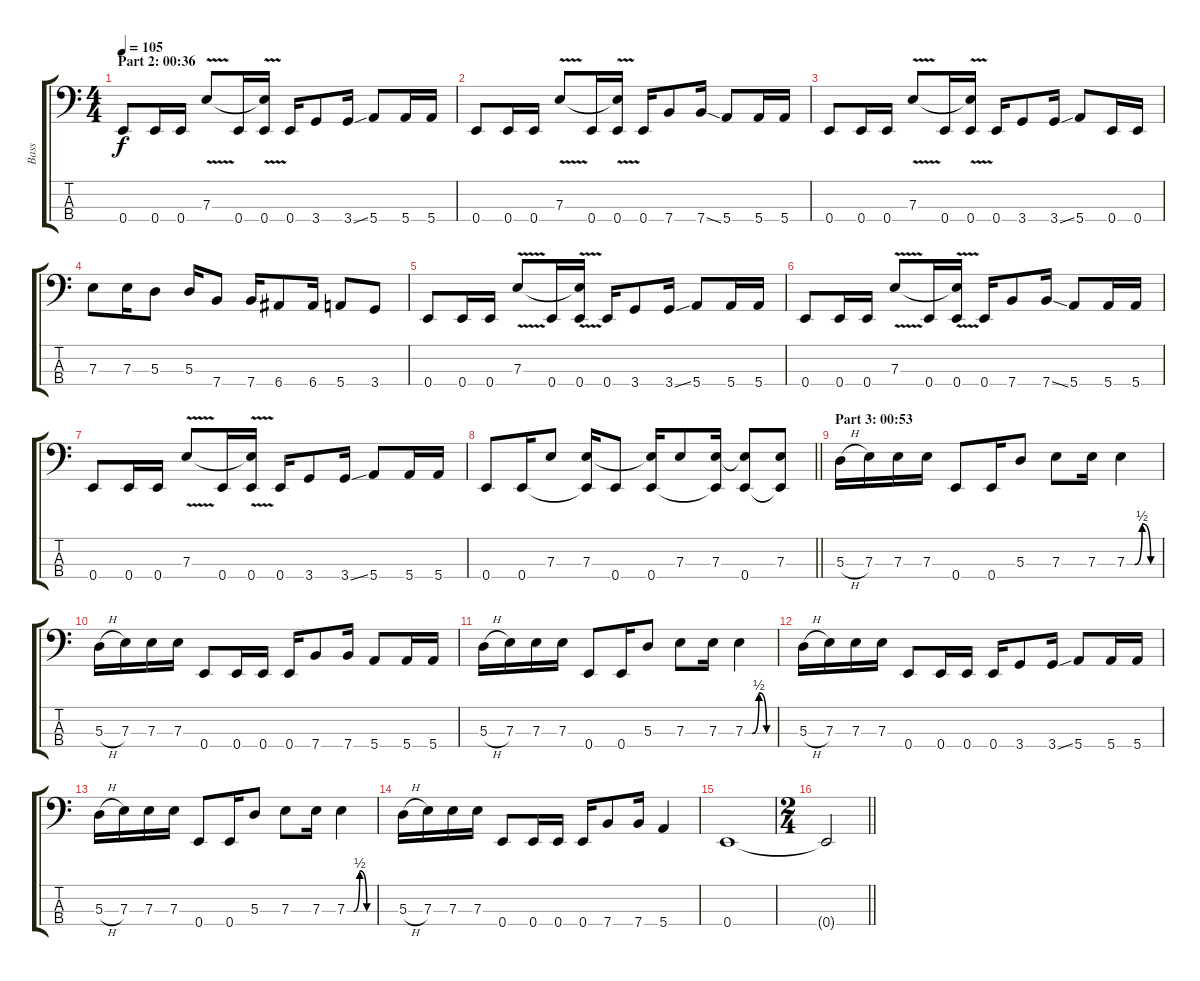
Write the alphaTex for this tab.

\track ("Bass" "Bass") {instrument electricbasspick}
\staff {score tabs}
\tuning (G2 D2 A1 E1) {hide}
\ts (4 4)
\section ("" "Part 2: 00:36")
\tempo 105
\clef f4
\ks c
0.4.8{dy f} 0.4.16 0.4.16 7.3{v}.8 0.4.16 (7.3{t} 0.4).16 0.4.16 3.4.8 3.4{ss}.16 5.4.8 5.4.16 5.4.16 |
0.4.8 0.4.16 0.4.16 7.3{v}.8 0.4.16 (7.3{t} 0.4).16 0.4.16 7.4.8 7.4{ss}.16 5.4.8 5.4.16 5.4.16 |
0.4.8 0.4.16 0.4.16 7.3{v}.8 0.4.16 (7.3{t} 0.4).16 0.4.16 3.4.8 3.4{ss}.16 5.4.8 0.4.16 0.4.16 |
7.3.8 7.3.16 5.3.8 5.3.16 7.4.8 7.4.16 6.4.8 6.4.16 5.4.8 3.4.8 |
0.4.8 0.4.16 0.4.16 7.3{v}.8 0.4.16 (7.3{t} 0.4).16 0.4.16 3.4.8 3.4{ss}.16 5.4.8 5.4.16 5.4.16 |
0.4.8 0.4.16 0.4.16 7.3{v}.8 0.4.16 (7.3{t} 0.4).16 0.4.16 7.4.8 7.4{ss}.16 5.4.8 5.4.16 5.4.16 |
0.4.8 0.4.16 0.4.16 7.3{v}.8 0.4.16 (7.3{t} 0.4).16 0.4.16 3.4.8 3.4{ss}.16 5.4.8 5.4.16 5.4.16 |
\barLineRight lightlight
0.4.8 0.4.16 7.3.8 (7.3 0.4{t}).16 0.4.8 (7.3{t} 0.4).16 7.3.8 (7.3 0.4{t}).16 (7.3{t} 0.4).8 (7.3 0.4{t}).8 |
\section ("" "Part 3: 00:53")
5.3{h}.16 7.3.16 7.3.16 7.3.16 0.4.8 0.4.16 5.3.8 7.3.8 7.3.16 7.3{be (custom 0 0 15 0 29 2 45 0 60 0)}.4 |
5.3{h}.16 7.3.16 7.3.16 7.3.16 0.4.8 0.4.16 0.4.16 0.4.16 7.4.8 7.4.16 5.4.8 5.4.16 5.4.16 |
5.3{h}.16 7.3.16 7.3.16 7.3.16 0.4.8 0.4.16 5.3.8 7.3.8 7.3.16 7.3{be (custom 0 0 15 0 29 2 45 0 60 0)}.4 |
5.3{h}.16 7.3.16 7.3.16 7.3.16 0.4.8 0.4.16 0.4.16 0.4.16 3.4.8 3.4{ss}.16 5.4.8 5.4.16 5.4.16 |
5.3{h}.16 7.3.16 7.3.16 7.3.16 0.4.8 0.4.16 5.3.8 7.3.8 7.3.16 7.3{be (custom 0 0 15 0 29 2 45 0 60 0)}.4 |
5.3{h}.16 7.3.16 7.3.16 7.3.16 0.4.8 0.4.16 0.4.16 0.4.16 7.4.8 7.4.16 5.4.4 |
0.4.1 |
\ts (2 4)
\barLineRight lightlight
0.4{t}.2
